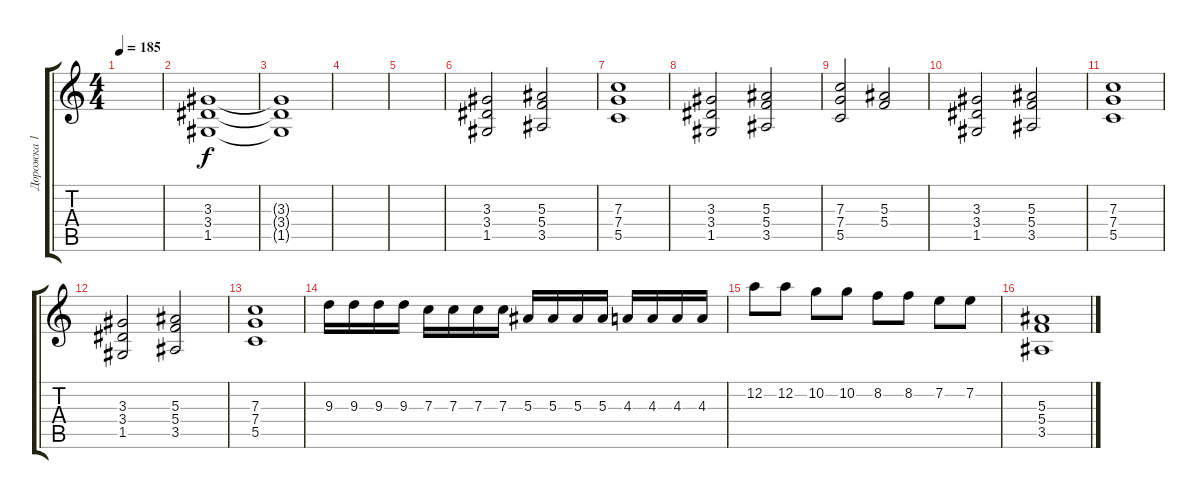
\track ("Дорожка 1" "Дорожка 1") {instrument distortionguitar}
\staff {score tabs}
\tuning (D4 A3 F3 C3 G2 D2) {hide}
\ts (4 4)
\tempo 185
\clef g2
\ks c
|
(3.3 3.4 1.5).1 |
(3.3{t} 3.4{t} 1.5{t}).1 |
|
|
(3.3 3.4 1.5).2 (5.3 5.4 3.5).2 |
(7.3 7.4 5.5).1 |
(3.3 3.4 1.5).2 (5.3 5.4 3.5).2 |
(7.3 7.4 5.5).2 (5.3 5.4).2 |
(3.3 3.4 1.5).2 (5.3 5.4 3.5).2 |
(7.3 7.4 5.5).1 |
(3.3 3.4 1.5).2 (5.3 5.4 3.5).2 |
(7.3 7.4 5.5).1 |
9.3.16 9.3.16 9.3.16 9.3.16 7.3.16 7.3.16 7.3.16 7.3.16 5.3.16 5.3.16 5.3.16 5.3.16 4.3.16 4.3.16 4.3.16 4.3.16 |
12.2.8 12.2.8 10.2.8 10.2.8 8.2.8 8.2.8 7.2.8 7.2.8 |
(5.3 5.4 3.5).1
